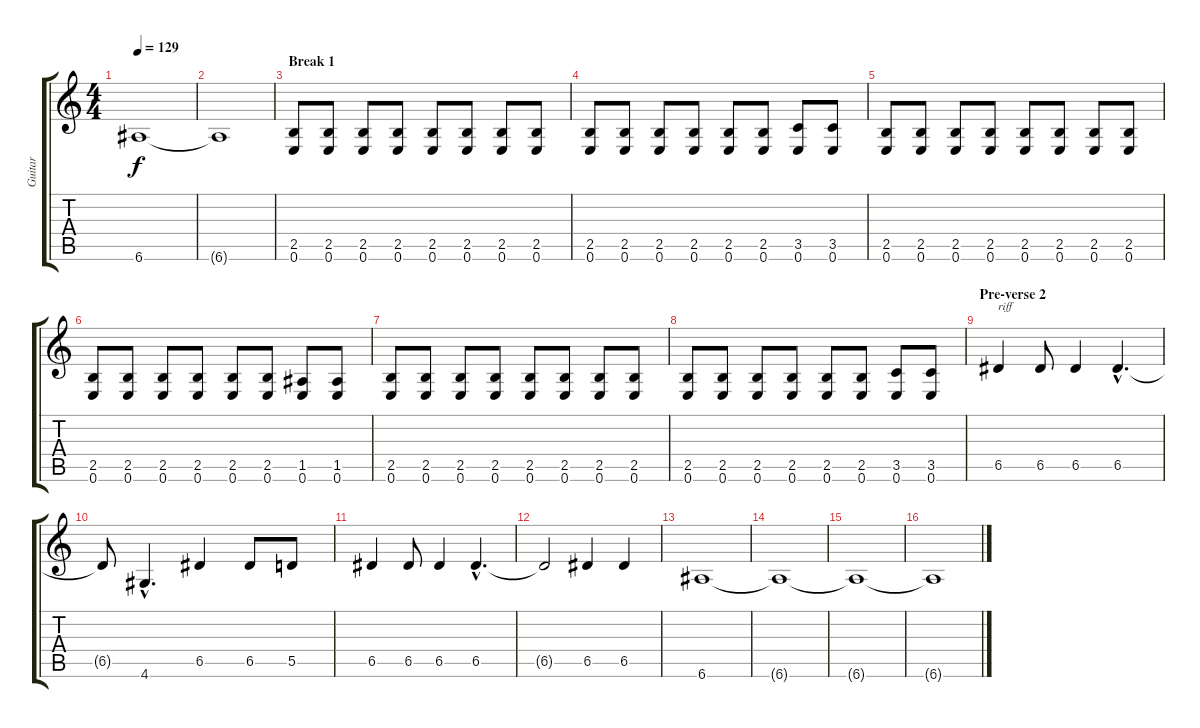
\track ("Guitar" "Guitar") {instrument electricguitarjazz}
\staff {score tabs}
\tuning (E4 B3 G3 D3 A2 E2) {hide}
\ts (4 4)
\tempo 129
\clef g2
\ks c
6.6{t}.1{dy f} |
6.6{t}.1 |
\section ("" "Break 1")
(2.5 0.6).8 (2.5 0.6).8 (2.5 0.6).8 (2.5 0.6).8 (2.5 0.6).8 (2.5 0.6).8 (2.5 0.6).8 (2.5 0.6).8 |
(2.5 0.6).8 (2.5 0.6).8 (2.5 0.6).8 (2.5 0.6).8 (2.5 0.6).8 (2.5 0.6).8 (3.5 0.6).8 (3.5 0.6).8 |
(2.5 0.6).8 (2.5 0.6).8 (2.5 0.6).8 (2.5 0.6).8 (2.5 0.6).8 (2.5 0.6).8 (2.5 0.6).8 (2.5 0.6).8 |
(2.5 0.6).8 (2.5 0.6).8 (2.5 0.6).8 (2.5 0.6).8 (2.5 0.6).8 (2.5 0.6).8 (1.5 0.6).8 (1.5 0.6).8 |
(2.5 0.6).8 (2.5 0.6).8 (2.5 0.6).8 (2.5 0.6).8 (2.5 0.6).8 (2.5 0.6).8 (2.5 0.6).8 (2.5 0.6).8 |
(2.5 0.6).8 (2.5 0.6).8 (2.5 0.6).8 (2.5 0.6).8 (2.5 0.6).8 (2.5 0.6).8 (3.5 0.6).8 (3.5 0.6).8 |
\section ("" "Pre-verse 2")
6.5.4{txt "riff"} 6.5.8 6.5.4 6.5{hac}.4{d} |
6.5{t}.8 4.6{hac}.4{d} 6.5.4 6.5.8 5.5.8 |
6.5.4 6.5.8 6.5.4 6.5{hac}.4{d} |
6.5{t}.2 6.5.4 6.5.4 |
6.6.1 |
6.6{t}.1 |
6.6{t}.1 |
6.6{t}.1
